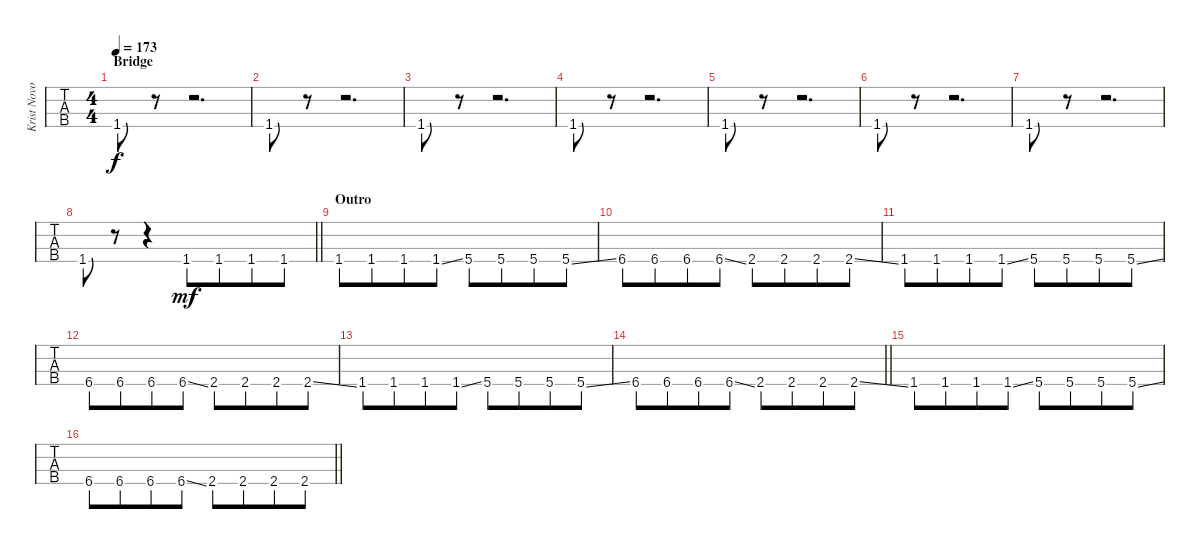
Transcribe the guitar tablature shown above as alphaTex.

\track ("Krist Novoselic" "Krist Novo") {instrument electricbasspick}
\staff {tabs}
\tuning (G2 D2 A1 E1) {hide}
\ts (4 4)
\section ("" "Bridge")
\tempo 173
\clef f4
\ks c
1.4.8{dy f} r.8 r.2{d} |
1.4.8 r.8 r.2{d} |
1.4.8 r.8 r.2{d} |
1.4.8 r.8 r.2{d} |
1.4.8 r.8 r.2{d} |
1.4.8 r.8 r.2{d} |
1.4.8 r.8 r.2{d} |
\barLineRight lightlight
1.4.8 r.8 r.4 1.4.8{dy mf} 1.4.8{beam merge} 1.4.8 1.4.8 |
\section ("" "Outro")
1.4.8 1.4.8{beam merge} 1.4.8 1.4{ss}.8 5.4.8 5.4.8{beam merge} 5.4.8 5.4{ss}.8 |
6.4.8 6.4.8{beam merge} 6.4.8 6.4{ss}.8 2.4.8 2.4.8{beam merge} 2.4.8 2.4{ss}.8 |
1.4.8 1.4.8{beam merge} 1.4.8 1.4{ss}.8 5.4.8 5.4.8{beam merge} 5.4.8 5.4{ss}.8 |
6.4.8 6.4.8{beam merge} 6.4.8 6.4{ss}.8 2.4.8 2.4.8{beam merge} 2.4.8 2.4{ss}.8 |
1.4.8 1.4.8{beam merge} 1.4.8 1.4{ss}.8 5.4.8 5.4.8{beam merge} 5.4.8 5.4{ss}.8 |
\barLineRight lightlight
6.4.8 6.4.8{beam merge} 6.4.8 6.4{ss}.8 2.4.8 2.4.8{beam merge} 2.4.8 2.4{ss}.8 |
1.4.8 1.4.8{beam merge} 1.4.8 1.4{ss}.8 5.4.8 5.4.8{beam merge} 5.4.8 5.4{ss}.8 |
\barLineRight lightlight
6.4.8 6.4.8{beam merge} 6.4.8 6.4{ss}.8 2.4.8 2.4.8{beam merge} 2.4.8 2.4{ss}.8
